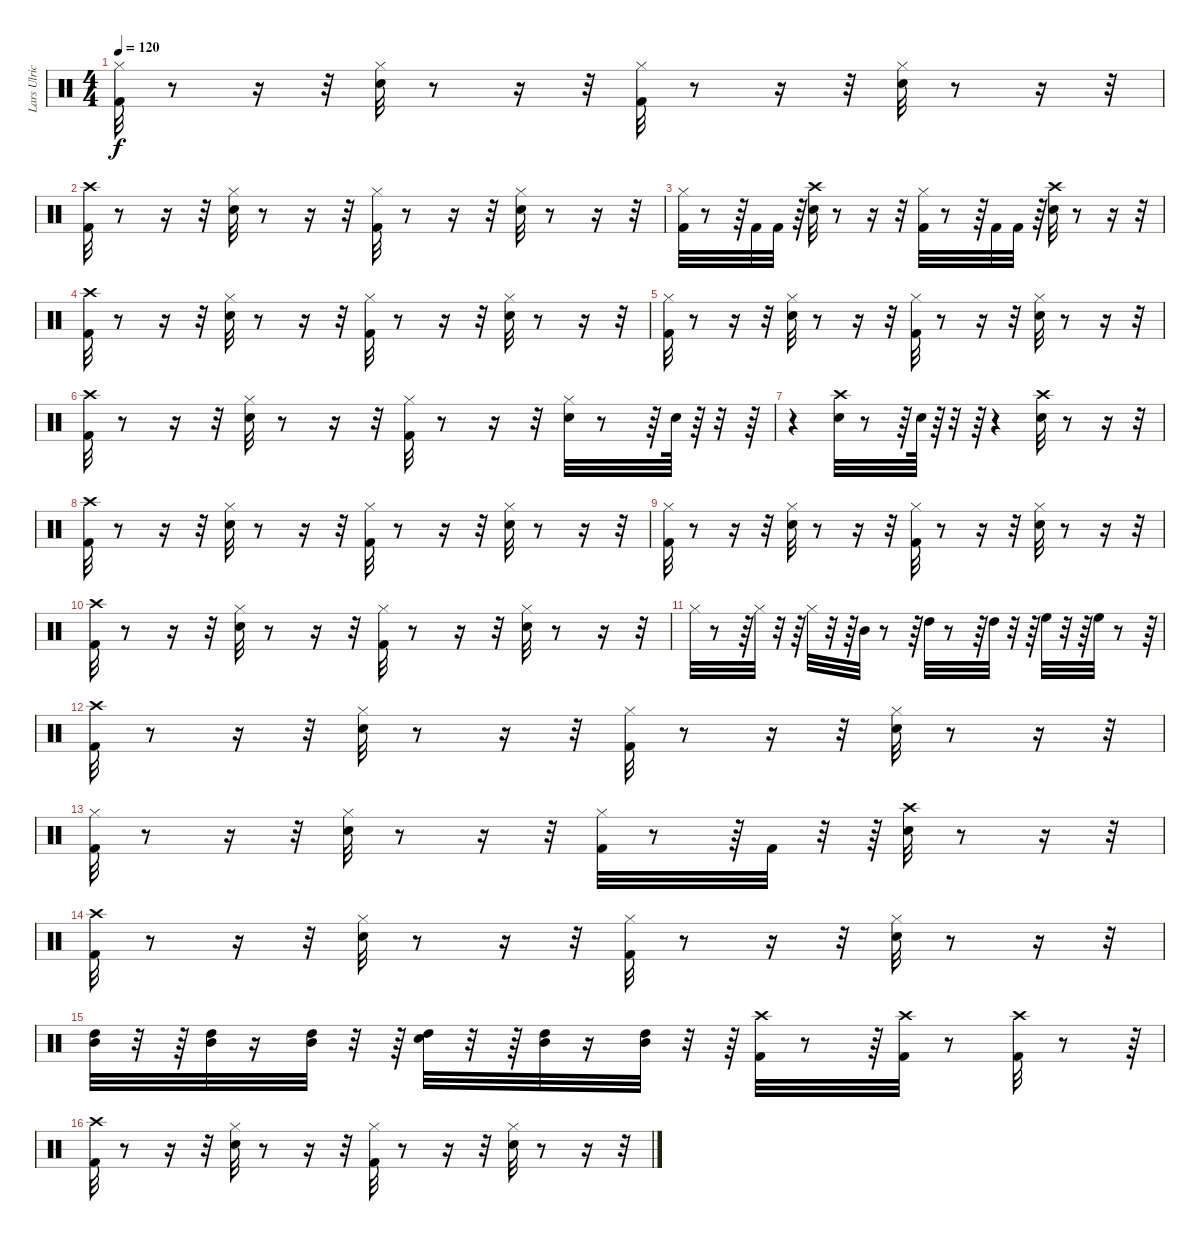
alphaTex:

\track ("Lars Ulrich" "Lars Ulric") {instrument percussion}
\staff {score}
\articulation defaults
\ts (4 4)
\tempo 120
\clef neutral
\ks c
("Kick (hit) 2" "Hi-Hat (closed)").32{dy f} r.8 r.16 r.32 ("Snare (hit) 2" "Hi-Hat (closed)").32 r.8 r.16 r.32 ("Kick (hit) 2" "Hi-Hat (closed)").32 r.8 r.16 r.32 ("Snare (hit) 2" "Hi-Hat (closed)").32 r.8 r.16 r.32 |
("Kick (hit) 2" "Crash high (hit)").32 r.8 r.16 r.32 ("Hi-Hat (closed)" "Snare (hit) 2").32 r.8 r.16 r.32 ("Hi-Hat (closed)" "Kick (hit) 2").32 r.8 r.16 r.32 ("Hi-Hat (closed)" "Snare (hit) 2").32 r.8 r.16 r.32 |
("Kick (hit) 2" "Hi-Hat (closed)").32 r.8 r.64 "Kick (hit) 2".32 "Kick (hit) 2".32 r.64 ("Snare (hit) 2" "Crash high (hit)").32 r.8 r.16 r.32 ("Hi-Hat (closed)" "Kick (hit) 2").32 r.8 r.64 "Kick (hit) 2".32 "Kick (hit) 2".32 r.64 ("Crash high (hit)" "Snare (hit) 2").32 r.8 r.16 r.32 |
("Kick (hit) 2" "Crash high (hit)").32 r.8 r.16 r.32 ("Hi-Hat (closed)" "Snare (hit) 2").32 r.8 r.16 r.32 ("Hi-Hat (closed)" "Kick (hit) 2").32 r.8 r.16 r.32 ("Hi-Hat (closed)" "Snare (hit) 2").32 r.8 r.16 r.32 |
("Kick (hit) 2" "Hi-Hat (closed)").32 r.8 r.16 r.32 ("Snare (hit) 2" "Hi-Hat (closed)").32 r.8 r.16 r.32 ("Kick (hit) 2" "Hi-Hat (closed)").32 r.8 r.16 r.32 ("Snare (hit) 2" "Hi-Hat (closed)").32 r.8 r.16 r.32 |
("Crash high (hit)" "Kick (hit) 2").32 r.8 r.16 r.32 ("Hi-Hat (closed)" "Snare (hit) 2").32 r.8 r.16 r.32 ("Kick (hit) 2" "Hi-Hat (closed)").32 r.8 r.16 r.32 ("Hi-Hat (closed)" "Snare (hit) 2").32 r.8 r.64 "Snare (hit) 2".64 r.64 r.32 r.64 |
r.4 ("Crash high (hit)" "Snare (hit) 2").32 r.8 r.64 "Snare (hit) 2".64 r.64 r.32 r.64 r.4 ("Crash high (hit)" "Snare (hit) 2").32 r.8 r.16 r.32 |
("Kick (hit) 2" "Crash high (hit)").32 r.8 r.16 r.32 ("Snare (hit) 2" "Hi-Hat (closed)").32 r.8 r.16 r.32 ("Kick (hit) 2" "Hi-Hat (closed)").32 r.8 r.16 r.32 ("Snare (hit) 2" "Hi-Hat (closed)").32 r.8 r.16 r.32 |
("Kick (hit) 2" "Hi-Hat (closed)").32 r.8 r.16 r.32 ("Snare (hit) 2" "Hi-Hat (closed)").32 r.8 r.16 r.32 ("Kick (hit) 2" "Hi-Hat (closed)").32 r.8 r.16 r.32 ("Snare (hit) 2" "Hi-Hat (closed)").32 r.8 r.16 r.32 |
("Kick (hit) 2" "Crash high (hit)").32 r.8 r.16 r.32 ("Hi-Hat (closed)" "Snare (hit) 2").32 r.8 r.16 r.32 ("Hi-Hat (closed)" "Kick (hit) 2").32 r.8 r.16 r.32 ("Hi-Hat (closed)" "Snare (hit) 2").32 r.8 r.16 r.32 |
"Hi-Hat (closed)".32 r.8 r.64 "Hi-Hat (closed)".32 r.32 r.64 "Hi-Hat (closed)".32 r.32 r.64 "Mid Tom (hit)".32 r.8 r.64 "High Tom (hit)".32 r.8 r.64 "High Tom (hit)".32 r.32 r.64 "High Floor Tom (hit)".32 r.32 r.64 "High Floor Tom (hit)".32 r.8 r.64 |
("Kick (hit) 2" "Crash high (hit)").32 r.8 r.16 r.32 ("Snare (hit) 2" "Hi-Hat (closed)").32 r.8 r.16 r.32 ("Kick (hit) 2" "Hi-Hat (closed)").32 r.8 r.16 r.32 ("Snare (hit) 2" "Hi-Hat (closed)").32 r.8 r.16 r.32 |
("Hi-Hat (closed)" "Kick (hit) 2").32 r.8 r.16 r.32 ("Snare (hit) 2" "Hi-Hat (closed)").32 r.8 r.16 r.32 ("Kick (hit) 2" "Hi-Hat (closed)").32 r.8 r.64 "Kick (hit) 2".32 r.32 r.64 ("Snare (hit) 2" "Crash high (hit)").32 r.8 r.16 r.32 |
("Crash high (hit)" "Kick (hit) 2").32 r.8 r.16 r.32 ("Snare (hit) 2" "Hi-Hat (closed)").32 r.8 r.16 r.32 ("Hi-Hat (closed)" "Kick (hit) 2").32 r.8 r.16 r.32 ("Snare (hit) 2" "Hi-Hat (closed)").32 r.8 r.16 r.32 |
("High Tom (hit)" "Mid Tom (hit)").32 r.32 r.64 ("High Tom (hit)" "Mid Tom (hit)").32 r.16 ("High Tom (hit)" "Mid Tom (hit)").32 r.32 r.64 ("Snare (hit) 2" "High Tom (hit)").32 r.32 r.64 ("High Tom (hit)" "Mid Tom (hit)").32 r.16 ("High Tom (hit)" "Mid Tom (hit)").32 r.32 r.64 ("Kick (hit) 2" "Crash high (hit)").32 r.8 r.64 ("Kick (hit) 2" "Crash high (hit)").32 r.8 ("Kick (hit) 2" "Crash high (hit)").32 r.8 r.64 |
("Kick (hit) 2" "Crash high (hit)").32 r.8 r.16 r.32 ("Snare (hit) 2" "Hi-Hat (closed)").32 r.8 r.16 r.32 ("Kick (hit) 2" "Hi-Hat (closed)").32 r.8 r.16 r.32 ("Snare (hit) 2" "Hi-Hat (closed)").32 r.8 r.16 r.32
